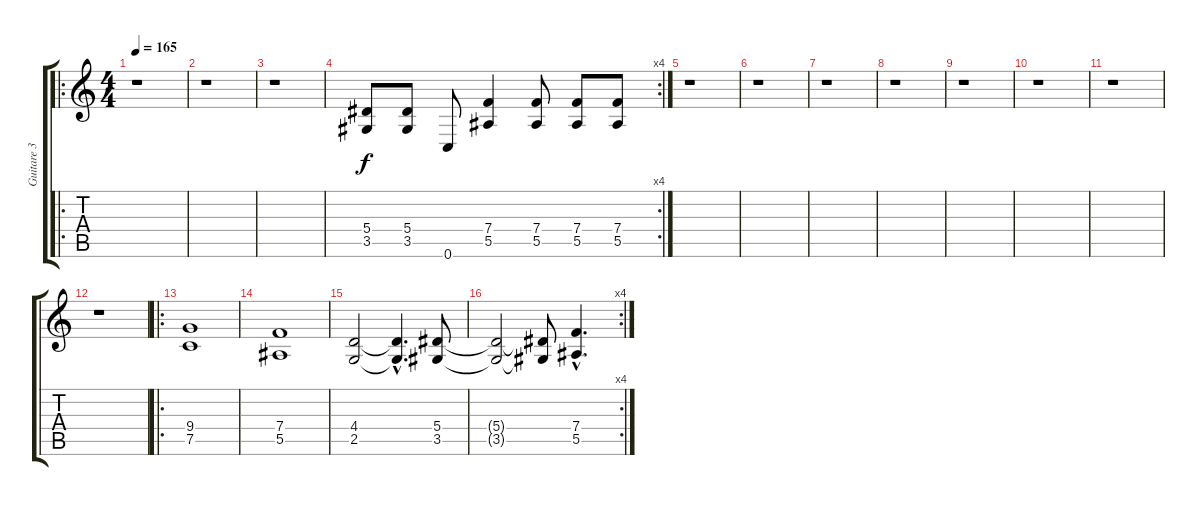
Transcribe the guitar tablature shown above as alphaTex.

\track ("Guitare 3" "Guitare 3") {instrument distortionguitar}
\staff {score tabs}
\tuning (C4 G3 Eb3 Bb2 F2 C2) {hide}
\ro
\ts (4 4)
\tempo 165
\clef g2
\ks c
r.1{dy f} |
r.1 |
r.1 |
\rc 4
(5.4 3.5).8 (5.4 3.5).8 0.6.8 (7.4 5.5).4 (7.4 5.5).8 (7.4 5.5).8 (7.4 5.5).8 |
r.1 |
r.1 |
r.1 |
r.1 |
r.1 |
r.1 |
r.1 |
r.1 |
\ro
(9.4 7.5).1 |
(7.4 5.5).1 |
(4.4 2.5).2 (4.4{hac t} 2.5{hac t}).4{d} (5.4 3.5).8 |
\rc 4
(5.4{t} 3.5{t}).2 (5.4{t} 3.5{t}).8 (7.4{hac} 5.5{hac}).4{d}
